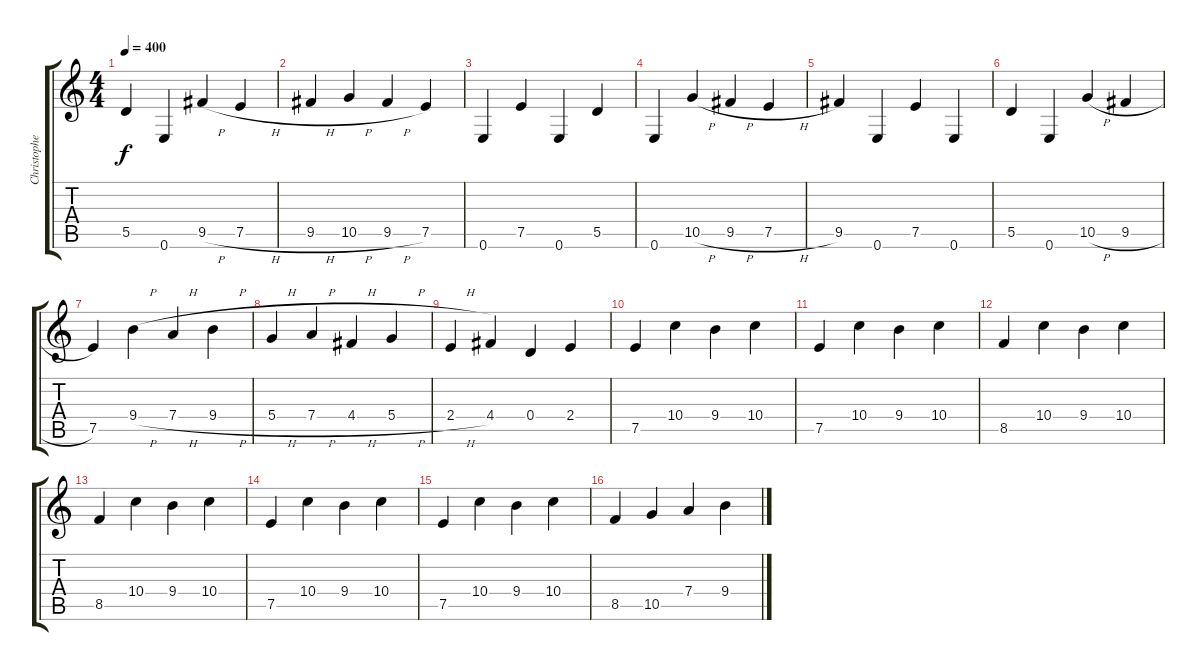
\track ("Christophe" "Christophe") {instrument distortionguitar}
\staff {score tabs}
\tuning (E4 B3 G3 D3 A2 E2) {hide}
\ts (4 4)
\tempo 400
\clef g2
\ks c
5.5.4{dy f} 0.6.4 9.5{h}.4 7.5{h}.4 |
9.5{h}.4 10.5{h}.4 9.5{h}.4 7.5.4 |
0.6.4 7.5.4 0.6.4 5.5.4 |
0.6.4 10.5{h}.4 9.5{h}.4 7.5{h}.4 |
9.5.4 0.6.4 7.5.4 0.6.4 |
5.5.4 0.6.4 10.5{h}.4 9.5{h}.4 |
7.5.4 9.4{h}.4 7.4{h}.4 9.4{h}.4 |
5.4{h}.4 7.4{h}.4 4.4{h}.4 5.4{h}.4 |
2.4{h}.4 4.4.4 0.4.4 2.4.4 |
7.5.4 10.4.4 9.4.4 10.4.4 |
7.5.4 10.4.4 9.4.4 10.4.4 |
8.5.4 10.4.4 9.4.4 10.4.4 |
8.5.4 10.4.4 9.4.4 10.4.4 |
7.5.4 10.4.4 9.4.4 10.4.4 |
7.5.4 10.4.4 9.4.4 10.4.4 |
8.5.4 10.5.4 7.4.4 9.4.4
